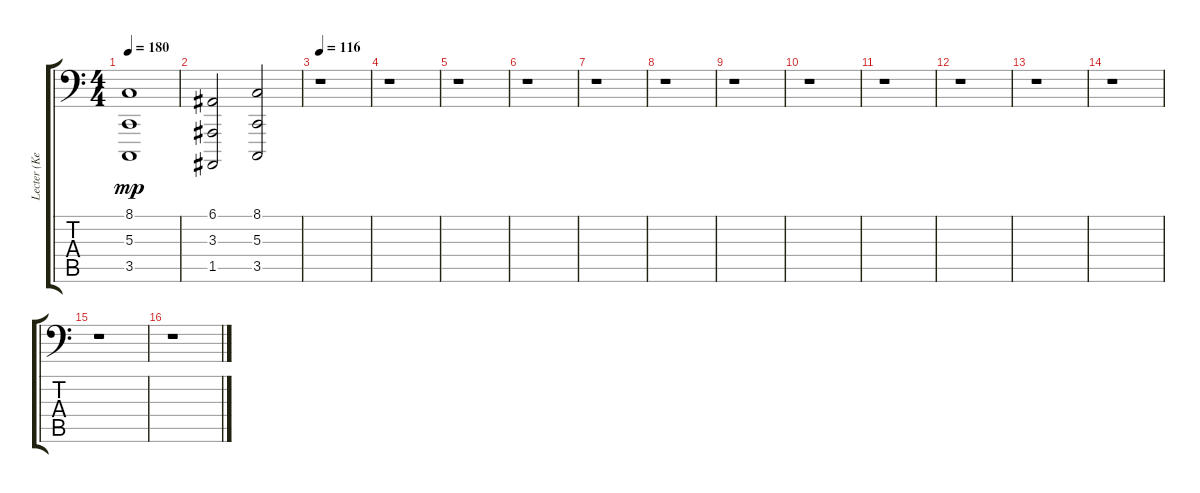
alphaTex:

\track ("Lecter (KeybLeft)" "Lecter (Ke") {instrument stringensemble1}
\staff {score tabs}
\tuning (E2 B1 G1 D1 A0 D0) {hide}
\ts (4 4)
\tempo 180
\clef f4
\ks c
(8.1 5.3 3.5).1{dy mp} |
(6.1 3.3 1.5).2 (8.1 5.3 3.5).2 |
\tempo 116
r.1 |
r.1 |
r.1 |
r.1 |
r.1 |
r.1 |
r.1 |
r.1 |
r.1 |
r.1 |
r.1 |
r.1 |
r.1 |
r.1
